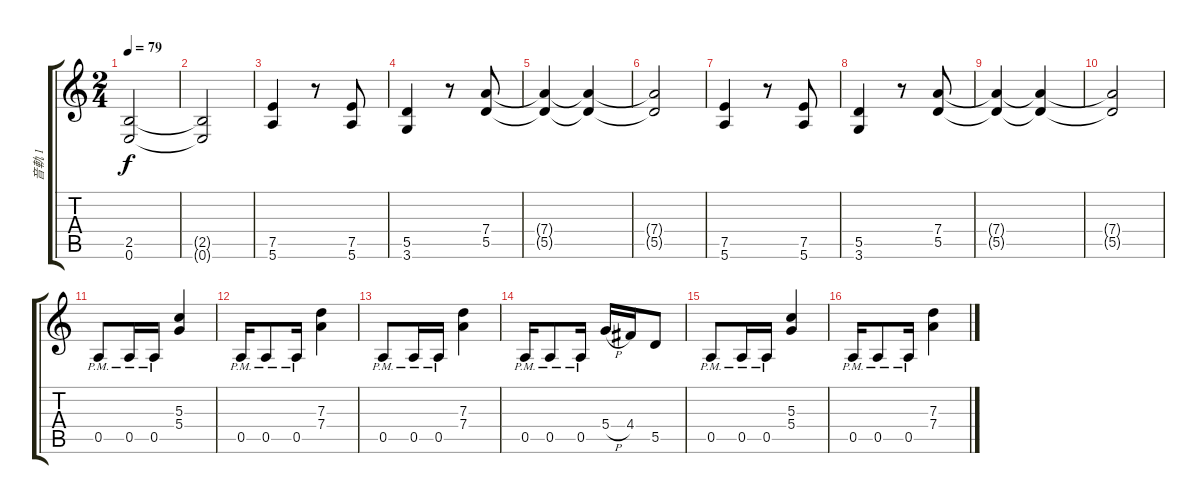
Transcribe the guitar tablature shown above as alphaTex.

\track ("音軌 1" "音軌 1") {instrument electricguitarjazz}
\staff {score tabs}
\tuning (E4 B3 G3 D3 A2 E2) {hide}
\ts (2 4)
\tempo 79
\clef g2
\ks c
(2.5 0.6).2{dy f} |
(2.5{t} 0.6{t}).2 |
(7.5 5.6).4 r.8 (7.5 5.6).8 |
(5.5 3.6).4 r.8 (7.4 5.5).8 |
(7.4{t} 5.5{t}).4 (7.4{t} 5.5{t}).4 |
(7.4{t} 5.5{t}).2 |
(7.5 5.6).4 r.8 (7.5 5.6).8 |
(5.5 3.6).4 r.8 (7.4 5.5).8 |
(7.4{t} 5.5{t}).4 (7.4{t} 5.5{t}).4 |
(7.4{t} 5.5{t}).2 |
0.5{pm}.8 0.5{pm}.16 0.5{pm}.16 (5.3 5.4).4 |
0.5{pm}.16 0.5{pm}.8 0.5{pm}.16 (7.3 7.4).4 |
0.5{pm}.8 0.5{pm}.16 0.5{pm}.16 (7.3 7.4).4 |
0.5{pm}.16 0.5{pm}.8 0.5{pm}.16 5.4{h}.16 4.4.16 5.5.8 |
0.5{pm}.8 0.5{pm}.16 0.5{pm}.16 (5.3 5.4).4 |
0.5{pm}.16 0.5{pm}.8 0.5{pm}.16 (7.3 7.4).4
